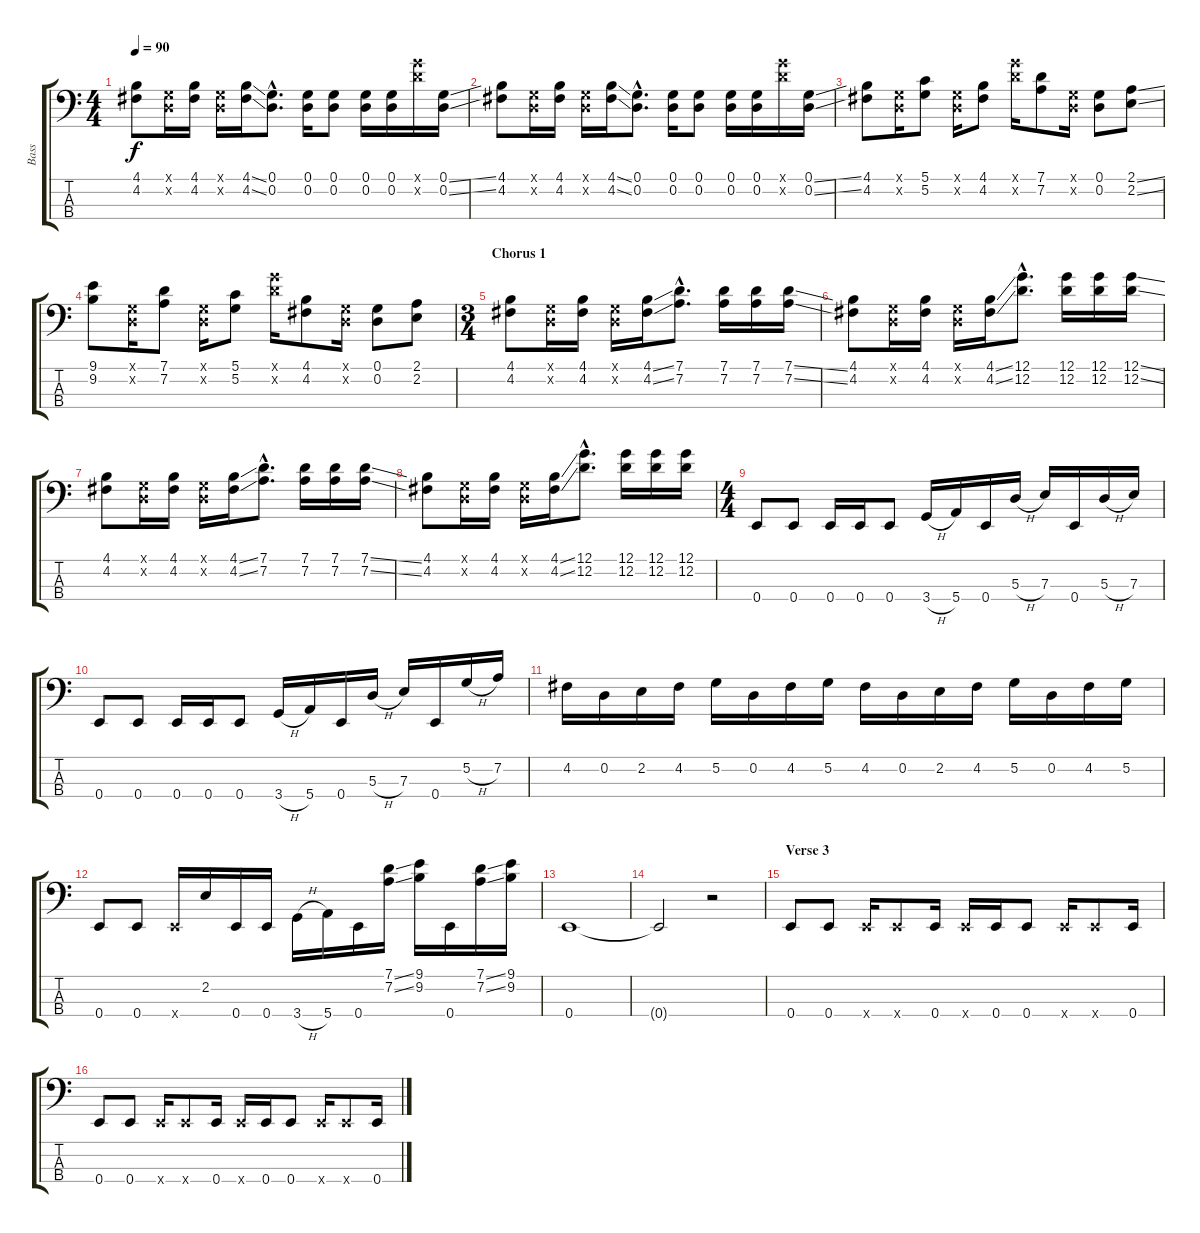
\track ("Bass" "Bass") {instrument slapbass1}
\staff {score tabs}
\tuning (G2 D2 A1 E1) {hide}
\ts (4 4)
\tempo 90
\clef f4
\ks c
(4.1 4.2).8{dy f} (0.1{x} 0.2{x}).16 (4.1 4.2).16 (0.1{x} 0.2{x}).16 (4.1{ss} 4.2{ss}).16 (0.1{hac} 0.2{hac}).8{d} (0.1 0.2).16 (0.1 0.2).8 (0.1 0.2).16 (0.1 0.2).16 (12.1{x} 12.2{x}).16 (0.1{ss} 0.2{ss}).16 |
(4.1 4.2).8 (0.1{x} 0.2{x}).16 (4.1 4.2).16 (0.1{x} 0.2{x}).16 (4.1{ss} 4.2{ss}).16 (0.1{hac} 0.2{hac}).8{d} (0.1 0.2).16 (0.1 0.2).8 (0.1 0.2).16 (0.1 0.2).16 (12.1{x} 12.2{x}).16 (0.1{ss} 0.2{ss}).16 |
(4.1 4.2).8 (0.1{x} 0.2{x}).16 (5.1 5.2).8 (0.1{x} 0.2{x}).16 (4.1 4.2).8 (12.1{x} 12.2{x}).16 (7.1 7.2).8 (0.1{x} 0.2{x}).16 (0.1 0.2).8 (2.1{ss} 2.2{ss}).8 |
(9.1 9.2).8 (0.1{x} 0.2{x}).16 (7.1 7.2).8 (0.1{x} 0.2{x}).16 (5.1 5.2).8 (12.1{x} 12.2{x}).16 (4.1 4.2).8 (0.1{x} 0.2{x}).16 (0.1 0.2).8 (2.1 2.2).8 |
\ts (3 4)
\section ("" "Chorus 1")
(4.1 4.2).8 (0.1{x} 0.2{x}).16 (4.1 4.2).16 (0.1{x} 0.2{x}).16 (4.1{ss} 4.2{ss}).16 (7.1{hac} 7.2{hac}).8{d} (7.1 7.2).16 (7.1 7.2).16 (7.1{ss} 7.2{ss}).16 |
(4.1 4.2).8 (0.1{x} 0.2{x}).16 (4.1 4.2).16 (0.1{x} 0.2{x}).16 (4.1{ss} 4.2{ss}).16 (12.1{hac} 12.2{hac}).8{d} (12.1 12.2).16 (12.1 12.2).16 (12.1{ss} 12.2{ss}).16 |
(4.1 4.2).8 (0.1{x} 0.2{x}).16 (4.1 4.2).16 (0.1{x} 0.2{x}).16 (4.1{ss} 4.2{ss}).16 (7.1{hac} 7.2{hac}).8{d} (7.1 7.2).16 (7.1 7.2).16 (7.1{ss} 7.2{ss}).16 |
(4.1 4.2).8 (0.1{x} 0.2{x}).16 (4.1 4.2).16 (0.1{x} 0.2{x}).16 (4.1{ss} 4.2{ss}).16 (12.1{hac} 12.2{hac}).8{d} (12.1 12.2).16 (12.1 12.2).16 (12.1 12.2).16 |
\ts (4 4)
0.4.8 0.4.8 0.4.16 0.4.16 0.4.8 3.4{h}.16 5.4.16 0.4.16 5.3{h}.16 7.3.16 0.4.16 5.3{h}.16 7.3.16 |
0.4.8 0.4.8 0.4.16 0.4.16 0.4.8 3.4{h}.16 5.4.16 0.4.16 5.3{h}.16 7.3.16 0.4.16 5.2{h}.16 7.2.16 |
4.2.16 0.2.16 2.2.16 4.2.16 5.2.16 0.2.16 4.2.16 5.2.16 4.2.16 0.2.16 2.2.16 4.2.16 5.2.16 0.2.16 4.2.16 5.2.16 |
0.4.8 0.4.8 0.4{x}.16 2.2.16 0.4.16 0.4.16 3.4{h}.16 5.4.16 0.4.16 (7.1{ss} 7.2{ss}).16 (9.1 9.2).16 0.4.16 (7.1{ss} 7.2{ss}).16 (9.1 9.2).16 |
0.4.1 |
0.4{t}.2 r.2 |
\section ("" "Verse 3")
0.4.8 0.4.8 0.4{x}.16 0.4{x}.8 0.4.16 0.4{x}.16 0.4.16 0.4.8 0.4{x}.16 0.4{x}.8 0.4.16 |
0.4.8 0.4.8 0.4{x}.16 0.4{x}.8 0.4.16 0.4{x}.16 0.4.16 0.4.8 0.4{x}.16 0.4{x}.8 0.4.16
